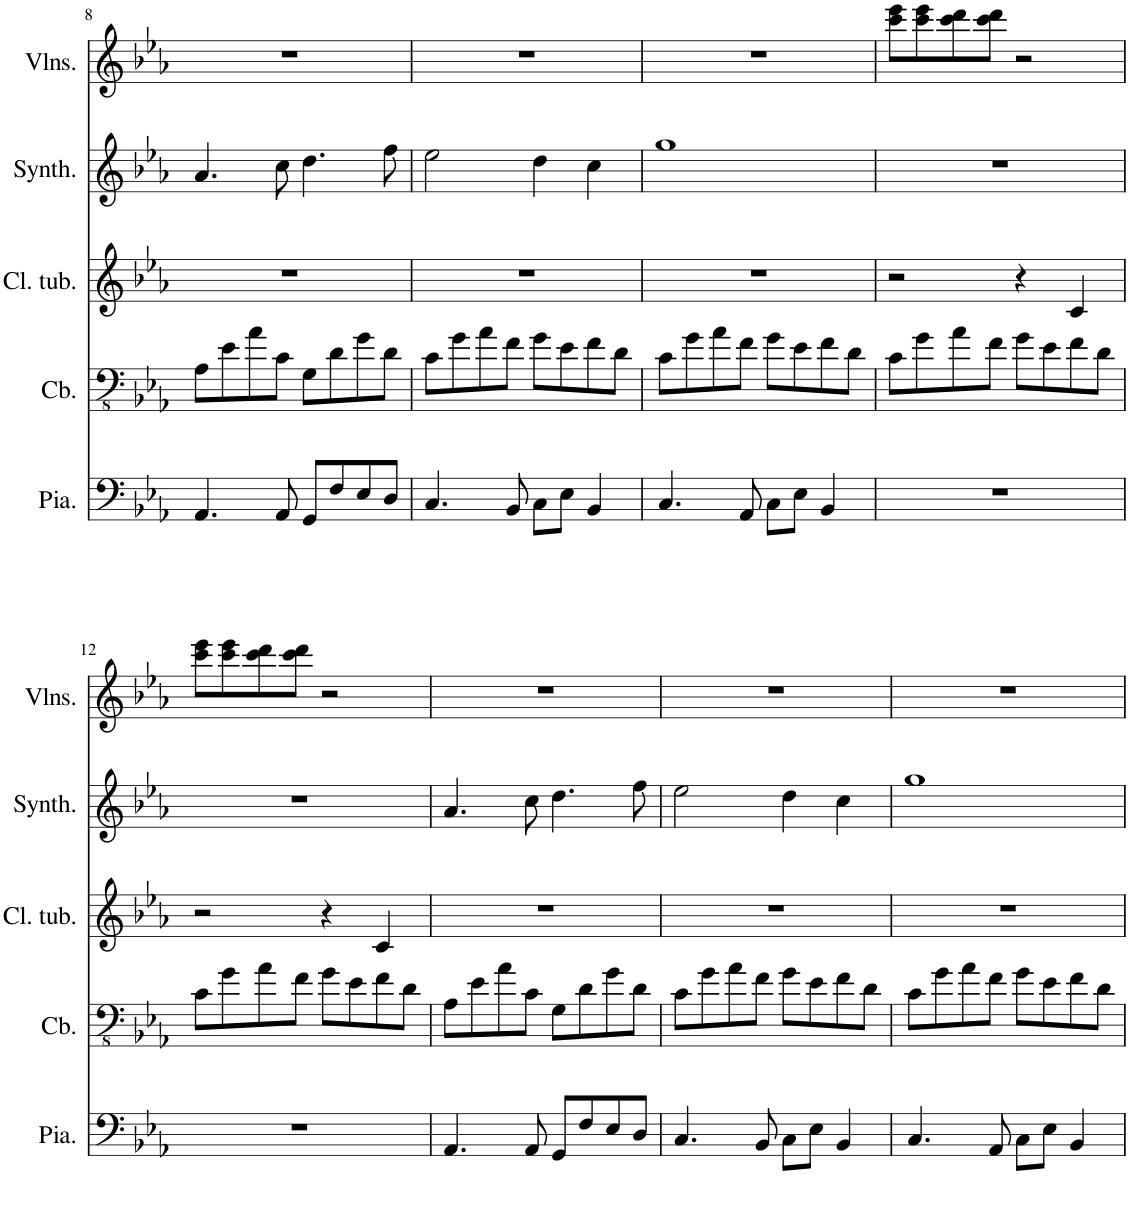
**kern	**kern	**kern	**kern	**kern
*part5	*part4	*part3	*part2	*part1
*staff5	*staff4	*staff3	*staff2	*staff1
*I"Piano	*I"Contrebasse	*I"Cloches tubulaires	*I"Synthétiseur d'instruments à cordes	*I"Violons
*I'Pia.	*I'Cb.	*I'Cl. tub.	*I'Synth.	*I'Vlns.
!!LO:PB:g=z
*clefF4	*clefFv4	*clefG2	*clefG2	*clefG2
*	*Trd7c12	*	*	*
*k[b-e-a-]	*k[b-e-a-]	*k[b-e-a-]	*k[b-e-a-]	*k[b-e-a-]
*M4/4	*M4/4	*M4/4	*M4/4	*M4/4
=8	=8	=8	=8	=8
4.AA-/	8AA-\L	1r	4.a-/	1r
.	8E-\	.	.	.
.	8A-\	.	.	.
8AA-/	8C\J	.	8cc\	.
8GG/L	8GG\L	.	4.dd\	.
8F/	8D\	.	.	.
8E-/	8G\	.	.	.
8D/J	8D\J	.	8ff\	.
=9	=9	=9	=9	=9
4.C/	8C\L	1r	2ee-\	1r
.	8G\	.	.	.
.	8A-\	.	.	.
8BB-/	8F\J	.	.	.
8C\L	8G\L	.	4dd\	.
8E-\J	8E-\	.	.	.
4BB-/	8F\	.	4cc\	.
.	8D\J	.	.	.
=10	=10	=10	=10	=10
4.C/	8C\L	1r	1gg	1r
.	8G\	.	.	.
.	8A-\	.	.	.
8AA-/	8F\J	.	.	.
8C\L	8G\L	.	.	.
8E-\J	8E-\	.	.	.
4BB-/	8F\	.	.	.
.	8D\J	.	.	.
=11	=11	=11	=11	=11
1r	8C\L	2r	1r	8ccc\ 8eee-\L
.	8G\	.	.	8ccc\ 8eee-\
.	8A-\	.	.	8ccc\ 8ddd\
.	8F\J	.	.	8ccc\ 8ddd\J
.	8G\L	4r	.	2r
.	8E-\	.	.	.
.	8F\	4c/	.	.
.	8D\J	.	.	.
!!LO:LB:g=z
=12	=12	=12	=12	=12
1r	8C\L	2r	1r	8ccc\ 8eee-\L
.	8G\	.	.	8ccc\ 8eee-\
.	8A-\	.	.	8ccc\ 8ddd\
.	8F\J	.	.	8ccc\ 8ddd\J
.	8G\L	4r	.	2r
.	8E-\	.	.	.
.	8F\	4c/	.	.
.	8D\J	.	.	.
=13	=13	=13	=13	=13
4.AA-/	8AA-\L	1r	4.a-/	1r
.	8E-\	.	.	.
.	8A-\	.	.	.
8AA-/	8C\J	.	8cc\	.
8GG/L	8GG\L	.	4.dd\	.
8F/	8D\	.	.	.
8E-/	8G\	.	.	.
8D/J	8D\J	.	8ff\	.
=14	=14	=14	=14	=14
4.C/	8C\L	1r	2ee-\	1r
.	8G\	.	.	.
.	8A-\	.	.	.
8BB-/	8F\J	.	.	.
8C\L	8G\L	.	4dd\	.
8E-\J	8E-\	.	.	.
4BB-/	8F\	.	4cc\	.
.	8D\J	.	.	.
=15	=15	=15	=15	=15
4.C/	8C\L	1r	1gg	1r
.	8G\	.	.	.
.	8A-\	.	.	.
8AA-/	8F\J	.	.	.
8C\L	8G\L	.	.	.
8E-\J	8E-\	.	.	.
4BB-/	8F\	.	.	.
.	8D\J	.	.	.
=	=	=	=	=
*-	*-	*-	*-	*-
